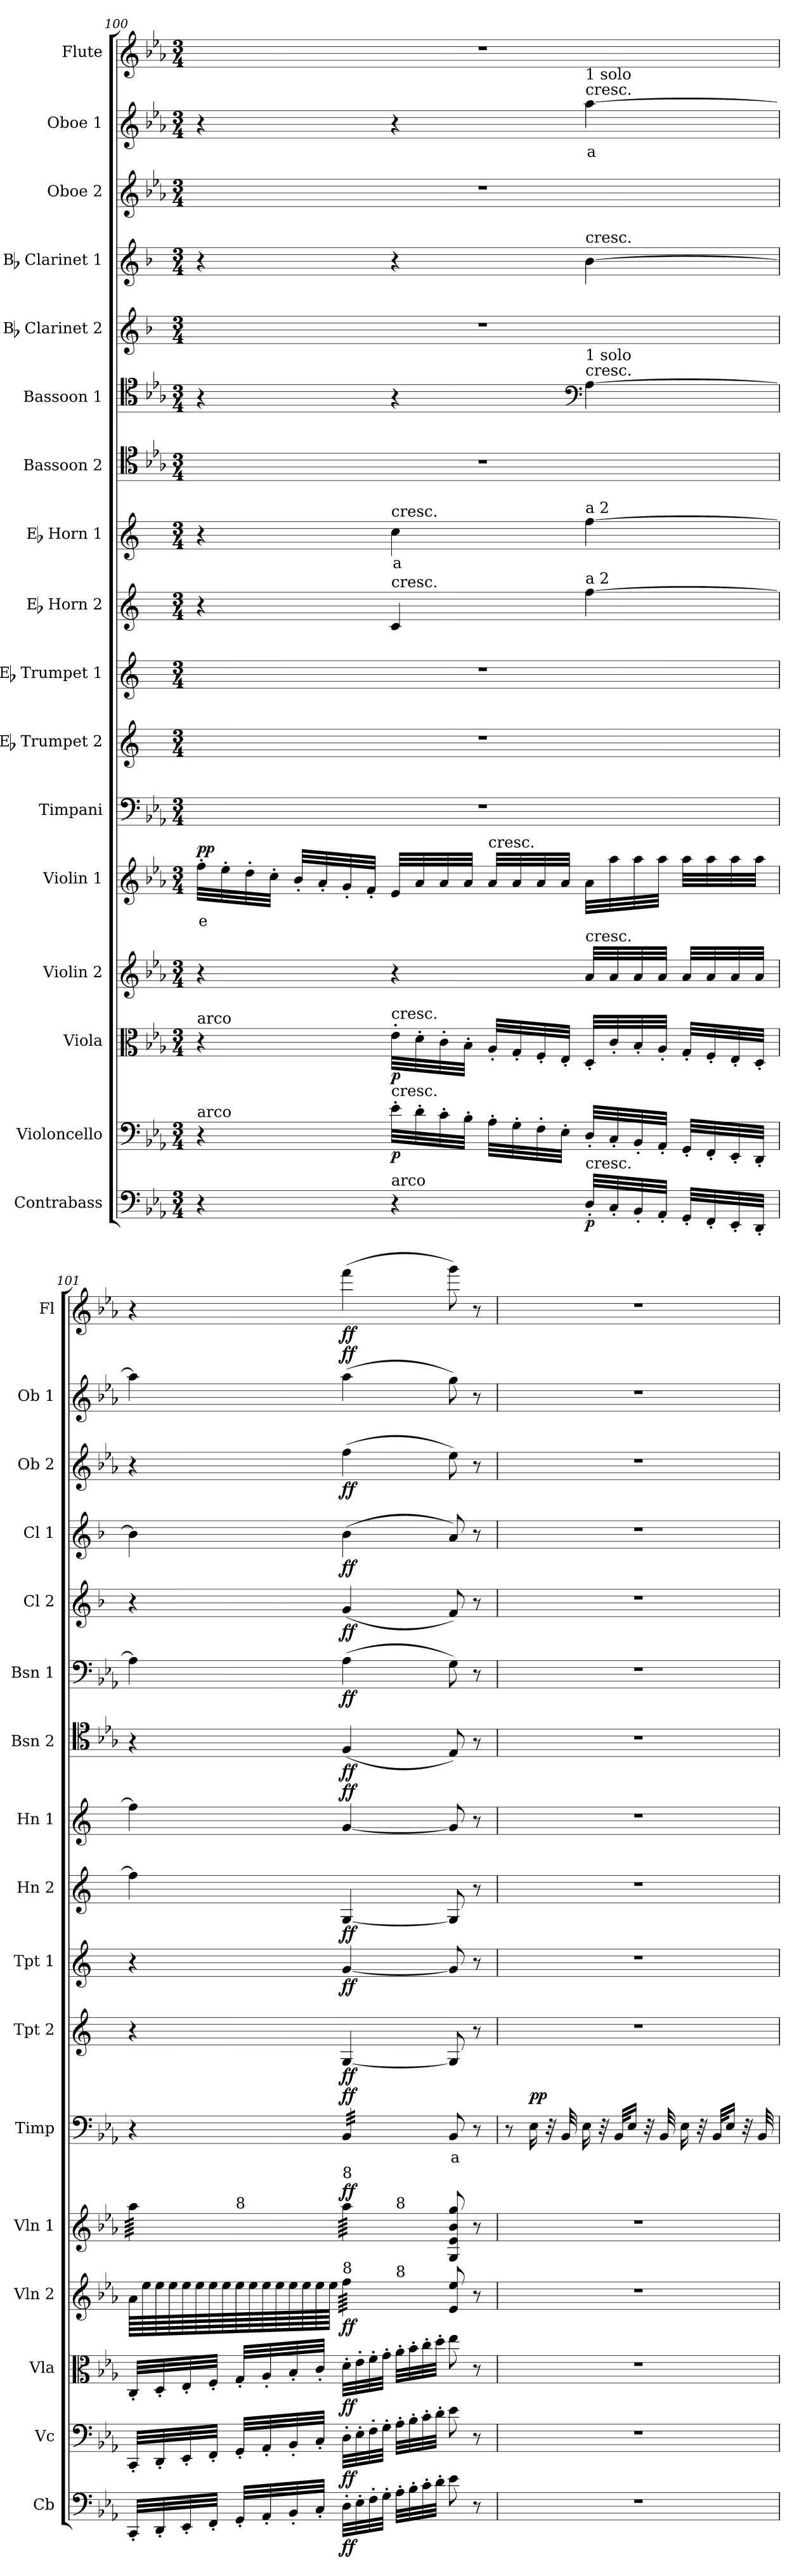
**kern	**dynam	**kern	**dynam	**kern	**dynam	**kern	**dynam	**kern	**text	**dynam	**kern	**text	**dynam	**kern	**dynam	**kern	**dynam	**kern	**dynam	**kern	**text	**dynam	**kern	**dynam	**kern	**dynam	**kern	**dynam	**kern	**dynam	**kern	**dynam	**kern	**text	**dynam	**kern	**dynam
*part17	*part17	*part16	*part16	*part15	*part15	*part14	*part14	*part13	*part13	*part13	*part12	*part12	*part12	*part11	*part11	*part10	*part10	*part9	*part9	*part8	*part8	*part8	*part7	*part7	*part6	*part6	*part5	*part5	*part4	*part4	*part3	*part3	*part2	*part2	*part2	*part1	*part1
*staff17	*staff17	*staff16	*staff16	*staff15	*staff15	*staff14	*staff14	*staff13	*staff13	*staff13	*staff12	*staff12	*staff12	*staff11	*staff11	*staff10	*staff10	*staff9	*staff9	*staff8	*staff8	*staff8	*staff7	*staff7	*staff6	*staff6	*staff5	*staff5	*staff4	*staff4	*staff3	*staff3	*staff2	*staff2	*staff2	*staff1	*staff1
*I"Contrabass	*	*I"Violoncello	*	*I"Viola	*	*I"Violin 2	*	*I"Violin 1	*	*	*I"Timpani	*	*	*I"Eb Trumpet 2	*	*I"Eb Trumpet 1	*	*I"Eb Horn 2	*	*I"Eb Horn 1	*	*	*I"Bassoon 2	*	*I"Bassoon 1	*	*I"Bb Clarinet 2	*	*I"Bb Clarinet 1	*	*I"Oboe 2	*	*I"Oboe 1	*	*	*I"Flute	*
*I'Cb	*	*I'Vc	*	*I'Vla	*	*I'Vln 2	*	*I'Vln 1	*	*	*I'Timp	*	*	*I'Tpt 2	*	*I'Tpt 1	*	*I'Hn 2	*	*I'Hn 1	*	*	*I'Bsn 2	*	*I'Bsn 1	*	*I'Cl 2	*	*I'Cl 1	*	*I'Ob 2	*	*I'Ob 1	*	*	*I'Fl	*
*clefF4	*	*clefF4	*	*clefC3	*	*clefG2	*	*clefG2	*	*	*clefF4	*	*	*clefG2	*	*clefG2	*	*clefG2	*	*clefG2	*	*	*clefC4	*	*clefC4	*	*clefG2	*	*clefG2	*	*clefG2	*	*clefG2	*	*	*clefG2	*
*ITrd7c12	*	*	*	*	*	*	*	*	*	*	*	*	*	*ITrd-2c-3	*	*ITrd-2c-3	*	*ITrd5c9	*	*ITrd5c9	*	*	*	*	*	*	*ITrd1c2	*	*ITrd1c2	*	*	*	*	*	*	*	*
*k[b-e-a-]	*	*k[b-e-a-]	*	*k[b-e-a-]	*	*k[b-e-a-]	*	*k[b-e-a-]	*	*	*k[b-e-a-]	*	*	*k[b-e-a-]	*	*k[b-e-a-]	*	*k[b-e-a-]	*	*k[b-e-a-]	*	*	*k[b-e-a-]	*	*k[b-e-a-]	*	*k[b-e-a-]	*	*k[b-e-a-]	*	*k[b-e-a-]	*	*k[b-e-a-]	*	*	*k[b-e-a-]	*
*M3/4	*	*M3/4	*	*M3/4	*	*M3/4	*	*M3/4	*	*	*M3/4	*	*	*M3/4	*	*M3/4	*	*M3/4	*	*M3/4	*	*	*M3/4	*	*M3/4	*	*M3/4	*	*M3/4	*	*M3/4	*	*M3/4	*	*	*M3/4	*
=100	=100	=100	=100	=100	=100	=100	=100	=100	=100	=100	=100	=100	=100	=100	=100	=100	=100	=100	=100	=100	=100	=100	=100	=100	=100	=100	=100	=100	=100	=100	=100	=100	=100	=100	=100	=100	=100
!	!	!	!	!LO:TX:a:t=arco	!	!	!	!	!	!	!	!	!	!	!	!	!	!	!	!	!	!	!	!	!	!	!	!	!	!	!	!	!	!	!	!	!
!	!	!LO:TX:a:t=arco	!	!	!	!	!	!	!	!	!	!	!	!	!	!	!	!	!	!	!	!	!	!	!	!	!	!	!	!	!	!	!	!	!	!	!
!	!	!	!	!	!	!	!	!	!LO:LY:b:color=#FF0000	!LO:DY:b	!	!	!	!	!	!	!	!	!	!	!	!	!	!	!	!	!	!	!	!	!	!	!	!	!	!	!
4r	.	4r	.	4r	.	4r	.	32ff'\LLL	e	pp	2.r	.	.	2.r	.	2.r	.	4r	.	4r	.	.	2.r	.	4r	.	2.r	.	4r	.	2.r	.	4r	.	.	2.r	.
.	.	.	.	.	.	.	.	32ee-'\	.	.	.	.	.	.	.	.	.	.	.	.	.	.	.	.	.	.	.	.	.	.	.	.	.	.	.	.	.
.	.	.	.	.	.	.	.	32dd'\	.	.	.	.	.	.	.	.	.	.	.	.	.	.	.	.	.	.	.	.	.	.	.	.	.	.	.	.	.
.	.	.	.	.	.	.	.	32cc'\JJJ	.	.	.	.	.	.	.	.	.	.	.	.	.	.	.	.	.	.	.	.	.	.	.	.	.	.	.	.	.
.	.	.	.	.	.	.	.	32b-'/LLL	.	.	.	.	.	.	.	.	.	.	.	.	.	.	.	.	.	.	.	.	.	.	.	.	.	.	.	.	.
.	.	.	.	.	.	.	.	32a-'/	.	.	.	.	.	.	.	.	.	.	.	.	.	.	.	.	.	.	.	.	.	.	.	.	.	.	.	.	.
.	.	.	.	.	.	.	.	32g'/	.	.	.	.	.	.	.	.	.	.	.	.	.	.	.	.	.	.	.	.	.	.	.	.	.	.	.	.	.
.	.	.	.	.	.	.	.	32f'/JJJ	.	.	.	.	.	.	.	.	.	.	.	.	.	.	.	.	.	.	.	.	.	.	.	.	.	.	.	.	.
!	!	!	!	!	!	!	!	!	!	!	!	!	!	!	!	!	!	!	!	!LO:TX:a:t=cresc.	!	!	!	!	!	!	!	!	!	!	!	!	!	!	!	!	!
!	!	!	!	!	!	!	!	!	!	!	!	!	!	!	!	!	!	!LO:TX:a:t=cresc.	!	!	!	!	!	!	!	!	!	!	!	!	!	!	!	!	!	!	!
!	!	!	!	!LO:TX:a:t=cresc.	!	!	!	!	!	!	!	!	!	!	!	!	!	!	!	!	!	!	!	!	!	!	!	!	!	!	!	!	!	!	!	!	!
!	!	!LO:TX:a:t=cresc.	!	!	!	!	!	!	!	!	!	!	!	!	!	!	!	!	!	!	!	!	!	!	!	!	!	!	!	!	!	!	!	!	!	!	!
!LO:TX:a:t=arco	!	!	!	!	!	!	!	!	!	!	!	!	!	!	!	!	!	!	!	!	!	!	!	!	!	!	!	!	!	!	!	!	!	!	!	!	!
!	!	!	!LO:DY:b	!	!LO:DY:b	!	!	!	!	!	!	!	!	!	!	!	!	!	!	!	!LO:LY:b:color=#FF0000	!	!	!	!	!	!	!	!	!	!	!	!	!	!	!	!
4r	.	32e-'\LLL	p	32e-'\LLL	p	4r	.	32e-/LLL	.	.	.	.	.	.	.	.	.	4E-/	.	4e-\	a	.	.	.	4r	.	.	.	4r	.	.	.	4r	.	.	.	.
.	.	32d'\	.	32d'\	.	.	.	32a-/	.	.	.	.	.	.	.	.	.	.	.	.	.	.	.	.	.	.	.	.	.	.	.	.	.	.	.	.	.
.	.	32c'\	.	32c'\	.	.	.	32a-/	.	.	.	.	.	.	.	.	.	.	.	.	.	.	.	.	.	.	.	.	.	.	.	.	.	.	.	.	.
.	.	32B-'\JJJ	.	32B-'\JJJ	.	.	.	32a-/JJJ	.	.	.	.	.	.	.	.	.	.	.	.	.	.	.	.	.	.	.	.	.	.	.	.	.	.	.	.	.
!	!	!	!	!	!	!	!	!LO:TX:a:t=cresc.	!	!	!	!	!	!	!	!	!	!	!	!	!	!	!	!	!	!	!	!	!	!	!	!	!	!	!	!	!
.	.	32A-'\LLL	.	32A-'/LLL	.	.	.	32a-/LLL	.	.	.	.	.	.	.	.	.	.	.	.	.	.	.	.	.	.	.	.	.	.	.	.	.	.	.	.	.
.	.	32G'\	.	32G'/	.	.	.	32a-/	.	.	.	.	.	.	.	.	.	.	.	.	.	.	.	.	.	.	.	.	.	.	.	.	.	.	.	.	.
.	.	32F'\	.	32F'/	.	.	.	32a-/	.	.	.	.	.	.	.	.	.	.	.	.	.	.	.	.	.	.	.	.	.	.	.	.	.	.	.	.	.
.	.	32E-'\JJJ	.	32E-'/JJJ	.	.	.	32a-/JJJ	.	.	.	.	.	.	.	.	.	.	.	.	.	.	.	.	.	.	.	.	.	.	.	.	.	.	.	.	.
*	*	*	*	*	*	*	*	*	*	*	*	*	*	*	*	*	*	*	*	*	*	*	*	*	*clefF4	*	*	*	*	*	*	*	*	*	*	*	*
!	!	!	!	!	!	!	!	!	!	!	!	!	!	!	!	!	!	!	!	!	!	!	!	!	!	!	!	!	!	!	!	!	!LO:TX:a:t=cresc.	!	!	!	!
!	!	!	!	!	!	!	!	!	!	!	!	!	!	!	!	!	!	!	!	!	!	!	!	!	!	!	!	!	!	!	!	!	!LO:TX:a:t=1 solo	!	!	!	!
!	!	!	!	!	!	!	!	!	!	!	!	!	!	!	!	!	!	!	!	!	!	!	!	!	!	!	!	!	!LO:TX:a:t=cresc.	!	!	!	!	!	!	!	!
!	!	!	!	!	!	!	!	!	!	!	!	!	!	!	!	!	!	!	!	!	!	!	!	!	!LO:TX:a:t=cresc.	!	!	!	!	!	!	!	!	!	!	!	!
!	!	!	!	!	!	!	!	!	!	!	!	!	!	!	!	!	!	!	!	!	!	!	!	!	!LO:TX:a:t=1 solo	!	!	!	!	!	!	!	!	!	!	!	!
!	!	!	!	!	!	!	!	!	!	!	!	!	!	!	!	!	!	!	!	!LO:TX:a:t=a 2	!	!	!	!	!	!	!	!	!	!	!	!	!	!	!	!	!
!	!	!	!	!	!	!	!	!	!	!	!	!	!	!	!	!	!	!LO:TX:a:t=a 2	!	!	!	!	!	!	!	!	!	!	!	!	!	!	!	!	!	!	!
!	!	!	!	!	!	!LO:TX:a:t=cresc.	!	!	!	!	!	!	!	!	!	!	!	!	!	!	!	!	!	!	!	!	!	!	!	!	!	!	!	!	!	!	!
!LO:TX:a:t=cresc.	!	!	!	!	!	!	!	!	!	!	!	!	!	!	!	!	!	!	!	!	!	!	!	!	!	!	!	!	!	!	!	!	!	!	!	!	!
!	!LO:DY:b	!	!	!	!	!	!	!	!	!	!	!	!	!	!	!	!	!	!	!	!	!	!	!	!	!	!	!	!	!	!	!	!	!LO:LY:b:color=#FF0000	!	!	!
32DD'/LLL	p	32D'/LLL	.	32D'/LLL	.	32a-/LLL	.	32a-\LLL	.	.	.	.	.	.	.	.	.	[4a-\	.	[4a-\	.	.	.	.	[4A-\	.	.	.	[4a-\	.	.	.	[4aa-\	a	.	.	.
32CC'/	.	32C'/	.	32c'/	.	32a-/	.	32aa-\	.	.	.	.	.	.	.	.	.	.	.	.	.	.	.	.	.	.	.	.	.	.	.	.	.	.	.	.	.
32BBB-'/	.	32BB-'/	.	32B-'/	.	32a-/	.	32aa-\	.	.	.	.	.	.	.	.	.	.	.	.	.	.	.	.	.	.	.	.	.	.	.	.	.	.	.	.	.
32AAA-'/JJJ	.	32AA-'/JJJ	.	32A-'/JJJ	.	32a-/JJJ	.	32aa-\JJJ	.	.	.	.	.	.	.	.	.	.	.	.	.	.	.	.	.	.	.	.	.	.	.	.	.	.	.	.	.
32GGG'/LLL	.	32GG'/LLL	.	32G'/LLL	.	32a-/LLL	.	32aa-\LLL	.	.	.	.	.	.	.	.	.	.	.	.	.	.	.	.	.	.	.	.	.	.	.	.	.	.	.	.	.
32FFF'/	.	32FF'/	.	32F'/	.	32a-/	.	32aa-\	.	.	.	.	.	.	.	.	.	.	.	.	.	.	.	.	.	.	.	.	.	.	.	.	.	.	.	.	.
32EEE-'/	.	32EE-'/	.	32E-'/	.	32a-/	.	32aa-\	.	.	.	.	.	.	.	.	.	.	.	.	.	.	.	.	.	.	.	.	.	.	.	.	.	.	.	.	.
32DDD'/JJJ	.	32DD'/JJJ	.	32D'/JJJ	.	32a-/JJJ	.	32aa-\JJJ	.	.	.	.	.	.	.	.	.	.	.	.	.	.	.	.	.	.	.	.	.	.	.	.	.	.	.	.	.
!!LO:PB:g=z
=101	=101	=101	=101	=101	=101	=101	=101	=101	=101	=101	=101	=101	=101	=101	=101	=101	=101	=101	=101	=101	=101	=101	=101	=101	=101	=101	=101	=101	=101	=101	=101	=101	=101	=101	=101	=101	=101
!	!	!	!	!	!	!	!	!LO:TX:a:t=8	!	!	!	!	!	!	!	!	!	!	!	!	!	!	!	!	!	!	!	!	!	!	!	!	!	!	!	!	!
*	*	*	*	*	*	*	*	*tremolo	*	*	*	*	*	*	*	*	*	*	*	*	*	*	*	*	*	*	*	*	*	*	*	*	*	*	*	*	*
32CCC'/LLL	.	32CC'/LLL	.	32C'/LLL	.	64a-\LLLL	.	64aa-\LLLL	.	.	4r	.	.	4r	.	4r	.	4a-\]	.	4a-\]	.	.	4r	.	4A-\]	.	4r	.	4a-\]	.	4r	.	4aa-\]	.	.	4r	.
.	.	.	.	.	.	64ee-\	.	64aa-\	.	.	.	.	.	.	.	.	.	.	.	.	.	.	.	.	.	.	.	.	.	.	.	.	.	.	.	.	.
32DDD'/	.	32DD'/	.	32D'/	.	64ee-\	.	64aa-\	.	.	.	.	.	.	.	.	.	.	.	.	.	.	.	.	.	.	.	.	.	.	.	.	.	.	.	.	.
.	.	.	.	.	.	64ee-\	.	64aa-\	.	.	.	.	.	.	.	.	.	.	.	.	.	.	.	.	.	.	.	.	.	.	.	.	.	.	.	.	.
32EEE-'/	.	32EE-'/	.	32E-'/	.	64ee-\	.	64aa-\	.	.	.	.	.	.	.	.	.	.	.	.	.	.	.	.	.	.	.	.	.	.	.	.	.	.	.	.	.
.	.	.	.	.	.	64ee-\	.	64aa-\	.	.	.	.	.	.	.	.	.	.	.	.	.	.	.	.	.	.	.	.	.	.	.	.	.	.	.	.	.
32FFF'/JJJ	.	32FF'/JJJ	.	32F'/JJJ	.	64ee-\	.	64aa-\	.	.	.	.	.	.	.	.	.	.	.	.	.	.	.	.	.	.	.	.	.	.	.	.	.	.	.	.	.
.	.	.	.	.	.	64ee-\JJJ	.	64aa-\	.	.	.	.	.	.	.	.	.	.	.	.	.	.	.	.	.	.	.	.	.	.	.	.	.	.	.	.	.
!	!	!	!	!	!	!	!	!LO:TX:a:t=8	!	!	!	!	!	!	!	!	!	!	!	!	!	!	!	!	!	!	!	!	!	!	!	!	!	!	!	!	!
!	!	!	!	!	!	!LO:TX:a:t=8	!	!	!	!	!	!	!	!	!	!	!	!	!	!	!	!	!	!	!	!	!	!	!	!	!	!	!	!	!	!	!
*	*	*	*	*	*	*tremolo	*	*	*	*	*	*	*	*	*	*	*	*	*	*	*	*	*	*	*	*	*	*	*	*	*	*	*	*	*	*	*
32GGG'/LLL	.	32GG'/LLL	.	32G'/LLL	.	64ee-\	.	64aa-\	.	.	.	.	.	.	.	.	.	.	.	.	.	.	.	.	.	.	.	.	.	.	.	.	.	.	.	.	.
.	.	.	.	.	.	64ee-\	.	64aa-\	.	.	.	.	.	.	.	.	.	.	.	.	.	.	.	.	.	.	.	.	.	.	.	.	.	.	.	.	.
32AAA-'/	.	32AA-'/	.	32A-'/	.	64ee-\	.	64aa-\	.	.	.	.	.	.	.	.	.	.	.	.	.	.	.	.	.	.	.	.	.	.	.	.	.	.	.	.	.
.	.	.	.	.	.	64ee-\	.	64aa-\	.	.	.	.	.	.	.	.	.	.	.	.	.	.	.	.	.	.	.	.	.	.	.	.	.	.	.	.	.
32BBB-'/	.	32BB-'/	.	32B-'/	.	64ee-\	.	64aa-\	.	.	.	.	.	.	.	.	.	.	.	.	.	.	.	.	.	.	.	.	.	.	.	.	.	.	.	.	.
.	.	.	.	.	.	64ee-\	.	64aa-\	.	.	.	.	.	.	.	.	.	.	.	.	.	.	.	.	.	.	.	.	.	.	.	.	.	.	.	.	.
32CC'/JJJ	.	32C'/JJJ	.	32c'/JJJ	.	64ee-\	.	64aa-\	.	.	.	.	.	.	.	.	.	.	.	.	.	.	.	.	.	.	.	.	.	.	.	.	.	.	.	.	.
.	.	.	.	.	.	64ee-\JJJJ	.	64aa-\JJJJ	.	.	.	.	.	.	.	.	.	.	.	.	.	.	.	.	.	.	.	.	.	.	.	.	.	.	.	.	.
!	!	!	!	!	!	!	!	!LO:TX:a:t=8	!	!	!	!	!	!	!	!	!	!	!	!	!	!	!	!	!	!	!	!	!	!	!	!	!	!	!	!	!
!	!	!	!	!	!	!LO:TX:a:t=8	!	!	!	!	!	!	!	!	!	!	!	!	!	!	!	!	!	!	!	!	!	!	!	!	!	!	!	!	!	!	!
!	!LO:DY:b	!	!LO:DY:b	!	!LO:DY:b	!	!LO:DY:b	!	!	!LO:DY:b	!	!	!LO:DY:b	!	!LO:DY:b	!	!LO:DY:b	!	!LO:DY:b	!	!	!LO:DY:b	!	!LO:DY:b	!	!LO:DY:b	!	!LO:DY:b	!	!LO:DY:b	!	!LO:DY:b	!	!	!LO:DY:b	!	!LO:DY:b
*	*	*	*	*	*	*	*	*	*	*	*tremolo	*	*	*	*	*	*	*	*	*	*	*	*	*	*	*	*	*	*	*	*	*	*	*	*	*	*
32DD'\LLL	ff	32D'\LLL	ff	32d'\LLL	ff	64ff\LLLL	ff	64aa-\LLLL	.	ff	32BB-/LLL	.	ff	[4B-/	ff	[4b-/	ff	[4BB-/	ff	[4B-/	.	ff	(4F/	ff	(4A-\	ff	(4f/	ff	(4a-\	ff	(4ff\	ff	(4aa-\	.	ff	(4fff\	ff
.	.	.	.	.	.	64ff\	.	64aa-\	.	.	.	.	.	.	.	.	.	.	.	.	.	.	.	.	.	.	.	.	.	.	.	.	.	.	.	.	.
32EE-'\	.	32E-'\	.	32e-'\	.	64ff\	.	64aa-\	.	.	32BB-/	.	.	.	.	.	.	.	.	.	.	.	.	.	.	.	.	.	.	.	.	.	.	.	.	.	.
.	.	.	.	.	.	64ff\	.	64aa-\	.	.	.	.	.	.	.	.	.	.	.	.	.	.	.	.	.	.	.	.	.	.	.	.	.	.	.	.	.
32FF'\	.	32F'\	.	32f'\	.	64ff\	.	64aa-\	.	.	32BB-/	.	.	.	.	.	.	.	.	.	.	.	.	.	.	.	.	.	.	.	.	.	.	.	.	.	.
.	.	.	.	.	.	64ff\	.	64aa-\	.	.	.	.	.	.	.	.	.	.	.	.	.	.	.	.	.	.	.	.	.	.	.	.	.	.	.	.	.
32GG'\JJJ	.	32G'\JJJ	.	32g'\JJJ	.	64ff\	.	64aa-\	.	.	32BB-/	.	.	.	.	.	.	.	.	.	.	.	.	.	.	.	.	.	.	.	.	.	.	.	.	.	.
.	.	.	.	.	.	64ff\	.	64aa-\	.	.	.	.	.	.	.	.	.	.	.	.	.	.	.	.	.	.	.	.	.	.	.	.	.	.	.	.	.
!	!	!	!	!	!	!	!	!LO:TX:a:t=8	!	!	!	!	!	!	!	!	!	!	!	!	!	!	!	!	!	!	!	!	!	!	!	!	!	!	!	!	!
!	!	!	!	!	!	!LO:TX:a:t=8	!	!	!	!	!	!	!	!	!	!	!	!	!	!	!	!	!	!	!	!	!	!	!	!	!	!	!	!	!	!	!
32AA-'\LLL	.	32A-'\LLL	.	32a-'\LLL	.	64ff\	.	64aa-\	.	.	32BB-/	.	.	.	.	.	.	.	.	.	.	.	.	.	.	.	.	.	.	.	.	.	.	.	.	.	.
.	.	.	.	.	.	64ff\	.	64aa-\	.	.	.	.	.	.	.	.	.	.	.	.	.	.	.	.	.	.	.	.	.	.	.	.	.	.	.	.	.
32BB-'\	.	32B-'\	.	32b-'\	.	64ff\	.	64aa-\	.	.	32BB-/	.	.	.	.	.	.	.	.	.	.	.	.	.	.	.	.	.	.	.	.	.	.	.	.	.	.
.	.	.	.	.	.	64ff\	.	64aa-\	.	.	.	.	.	.	.	.	.	.	.	.	.	.	.	.	.	.	.	.	.	.	.	.	.	.	.	.	.
32C'\	.	32c'\	.	32cc'\	.	64ff\	.	64aa-\	.	.	32BB-/	.	.	.	.	.	.	.	.	.	.	.	.	.	.	.	.	.	.	.	.	.	.	.	.	.	.
.	.	.	.	.	.	64ff\	.	64aa-\	.	.	.	.	.	.	.	.	.	.	.	.	.	.	.	.	.	.	.	.	.	.	.	.	.	.	.	.	.
32D'\JJJ	.	32d'\JJJ	.	32dd'\JJJ	.	64ff\	.	64aa-\	.	.	32BB-/JJJ	.	.	.	.	.	.	.	.	.	.	.	.	.	.	.	.	.	.	.	.	.	.	.	.	.	.
*	*	*	*	*	*	*	*	*	*	*	*Xtremolo	*	*	*	*	*	*	*	*	*	*	*	*	*	*	*	*	*	*	*	*	*	*	*	*	*	*
.	.	.	.	.	.	64ff\JJJJ	.	64aa-\JJJJ	.	.	.	.	.	.	.	.	.	.	.	.	.	.	.	.	.	.	.	.	.	.	.	.	.	.	.	.	.
*	*	*	*	*	*	*	*	*Xtremolo	*	*	*	*	*	*	*	*	*	*	*	*	*	*	*	*	*	*	*	*	*	*	*	*	*	*	*	*	*
*	*	*	*	*	*	*Xtremolo	*	*	*	*	*	*	*	*	*	*	*	*	*	*	*	*	*	*	*	*	*	*	*	*	*	*	*	*	*	*	*
!	!	!	!	!	!	!	!	!	!	!	!	!LO:LY:b:color=#FF0000	!	!	!	!	!	!	!	!	!	!	!	!	!	!	!	!	!	!	!	!	!	!	!	!	!
8E-\	.	8e-\	.	8ee-\	.	8e-/ 8ee-/	.	8G/ 8e-/ 8b-/ 8gg/	.	.	8BB-/	a	.	8B-/]	.	8b-/]	.	8BB-/]	.	8B-/]	.	.	8E-/)	.	8G\)	.	8e-/)	.	8g/)	.	8ee-\)	.	8gg\)	.	.	8ggg\)	.
8r	.	8r	.	8r	.	8r	.	8r	.	.	8r	.	.	8r	.	8r	.	8r	.	8r	.	.	8r	.	8r	.	8r	.	8r	.	8r	.	8r	.	.	8r	.
=102	=102	=102	=102	=102	=102	=102	=102	=102	=102	=102	=102	=102	=102	=102	=102	=102	=102	=102	=102	=102	=102	=102	=102	=102	=102	=102	=102	=102	=102	=102	=102	=102	=102	=102	=102	=102	=102
2.r	.	2.r	.	2.r	.	2.r	.	2.r	.	.	8r	.	.	2.r	.	2.r	.	2.r	.	2.r	.	.	2.r	.	2.r	.	2.r	.	2.r	.	2.r	.	2.r	.	.	2.r	.
!	!	!	!	!	!	!	!	!	!	!	!	!	!LO:DY:b	!	!	!	!	!	!	!	!	!	!	!	!	!	!	!	!	!	!	!	!	!	!	!	!
.	.	.	.	.	.	.	.	.	.	.	16E-\	.	pp	.	.	.	.	.	.	.	.	.	.	.	.	.	.	.	.	.	.	.	.	.	.	.	.
.	.	.	.	.	.	.	.	.	.	.	32r	.	.	.	.	.	.	.	.	.	.	.	.	.	.	.	.	.	.	.	.	.	.	.	.	.	.
.	.	.	.	.	.	.	.	.	.	.	32BB-/	.	.	.	.	.	.	.	.	.	.	.	.	.	.	.	.	.	.	.	.	.	.	.	.	.	.
.	.	.	.	.	.	.	.	.	.	.	16E-\	.	.	.	.	.	.	.	.	.	.	.	.	.	.	.	.	.	.	.	.	.	.	.	.	.	.
.	.	.	.	.	.	.	.	.	.	.	32r	.	.	.	.	.	.	.	.	.	.	.	.	.	.	.	.	.	.	.	.	.	.	.	.	.	.
.	.	.	.	.	.	.	.	.	.	.	32BB-/KLL	.	.	.	.	.	.	.	.	.	.	.	.	.	.	.	.	.	.	.	.	.	.	.	.	.	.
.	.	.	.	.	.	.	.	.	.	.	16E-/JJ	.	.	.	.	.	.	.	.	.	.	.	.	.	.	.	.	.	.	.	.	.	.	.	.	.	.
.	.	.	.	.	.	.	.	.	.	.	32r	.	.	.	.	.	.	.	.	.	.	.	.	.	.	.	.	.	.	.	.	.	.	.	.	.	.
.	.	.	.	.	.	.	.	.	.	.	32BB-/	.	.	.	.	.	.	.	.	.	.	.	.	.	.	.	.	.	.	.	.	.	.	.	.	.	.
.	.	.	.	.	.	.	.	.	.	.	16E-\	.	.	.	.	.	.	.	.	.	.	.	.	.	.	.	.	.	.	.	.	.	.	.	.	.	.
.	.	.	.	.	.	.	.	.	.	.	32r	.	.	.	.	.	.	.	.	.	.	.	.	.	.	.	.	.	.	.	.	.	.	.	.	.	.
.	.	.	.	.	.	.	.	.	.	.	32BB-/KLL	.	.	.	.	.	.	.	.	.	.	.	.	.	.	.	.	.	.	.	.	.	.	.	.	.	.
.	.	.	.	.	.	.	.	.	.	.	16E-/JJ	.	.	.	.	.	.	.	.	.	.	.	.	.	.	.	.	.	.	.	.	.	.	.	.	.	.
.	.	.	.	.	.	.	.	.	.	.	32r	.	.	.	.	.	.	.	.	.	.	.	.	.	.	.	.	.	.	.	.	.	.	.	.	.	.
.	.	.	.	.	.	.	.	.	.	.	32BB-/	.	.	.	.	.	.	.	.	.	.	.	.	.	.	.	.	.	.	.	.	.	.	.	.	.	.
=	=	=	=	=	=	=	=	=	=	=	=	=	=	=	=	=	=	=	=	=	=	=	=	=	=	=	=	=	=	=	=	=	=	=	=	=	=
*-	*-	*-	*-	*-	*-	*-	*-	*-	*-	*-	*-	*-	*-	*-	*-	*-	*-	*-	*-	*-	*-	*-	*-	*-	*-	*-	*-	*-	*-	*-	*-	*-	*-	*-	*-	*-	*-
